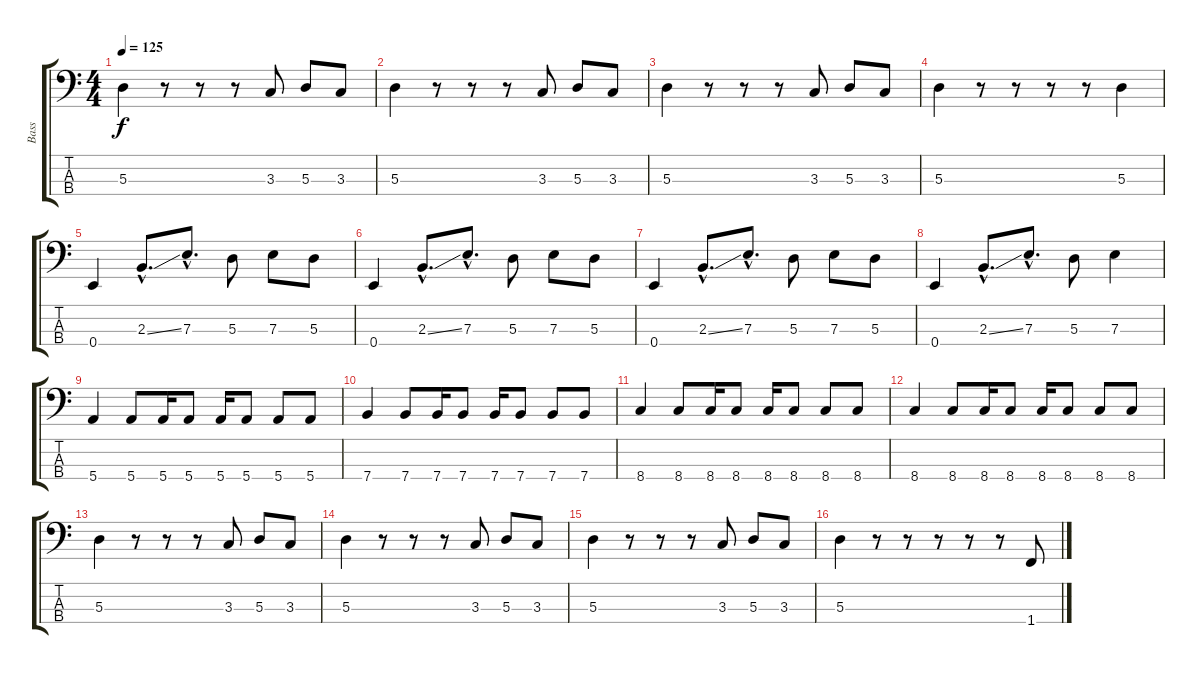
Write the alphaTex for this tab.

\track ("Bass" "Bass") {instrument acousticbass}
\staff {score tabs}
\tuning (G2 D2 A1 E1) {hide}
\ts (4 4)
\tempo 125
\clef f4
\ks c
5.3.4{dy f} r.8 r.8 r.8 3.3.8 5.3.8 3.3.8 |
5.3.4 r.8 r.8 r.8 3.3.8 5.3.8 3.3.8 |
5.3.4 r.8 r.8 r.8 3.3.8 5.3.8 3.3.8 |
5.3.4 r.8 r.8 r.8 r.8 5.3.4 |
0.4.4 2.3{ss hac}.8{d} 7.3{hac}.8{d} 5.3.8 7.3.8 5.3.8 |
0.4.4 2.3{ss hac}.8{d} 7.3{hac}.8{d} 5.3.8 7.3.8 5.3.8 |
0.4.4 2.3{ss hac}.8{d} 7.3{hac}.8{d} 5.3.8 7.3.8 5.3.8 |
0.4.4 2.3{ss hac}.8{d} 7.3{hac}.8{d} 5.3.8 7.3.4 |
5.4.4 5.4.8 5.4.16 5.4.8 5.4.16 5.4.8 5.4.8 5.4.8 |
7.4.4 7.4.8 7.4.16 7.4.8 7.4.16 7.4.8 7.4.8 7.4.8 |
8.4.4 8.4.8 8.4.16 8.4.8 8.4.16 8.4.8 8.4.8 8.4.8 |
8.4.4 8.4.8 8.4.16 8.4.8 8.4.16 8.4.8 8.4.8 8.4.8 |
5.3.4 r.8 r.8 r.8 3.3.8 5.3.8 3.3.8 |
5.3.4 r.8 r.8 r.8 3.3.8 5.3.8 3.3.8 |
5.3.4 r.8 r.8 r.8 3.3.8 5.3.8 3.3.8 |
5.3.4 r.8 r.8 r.8 r.8 r.8 1.4.8
